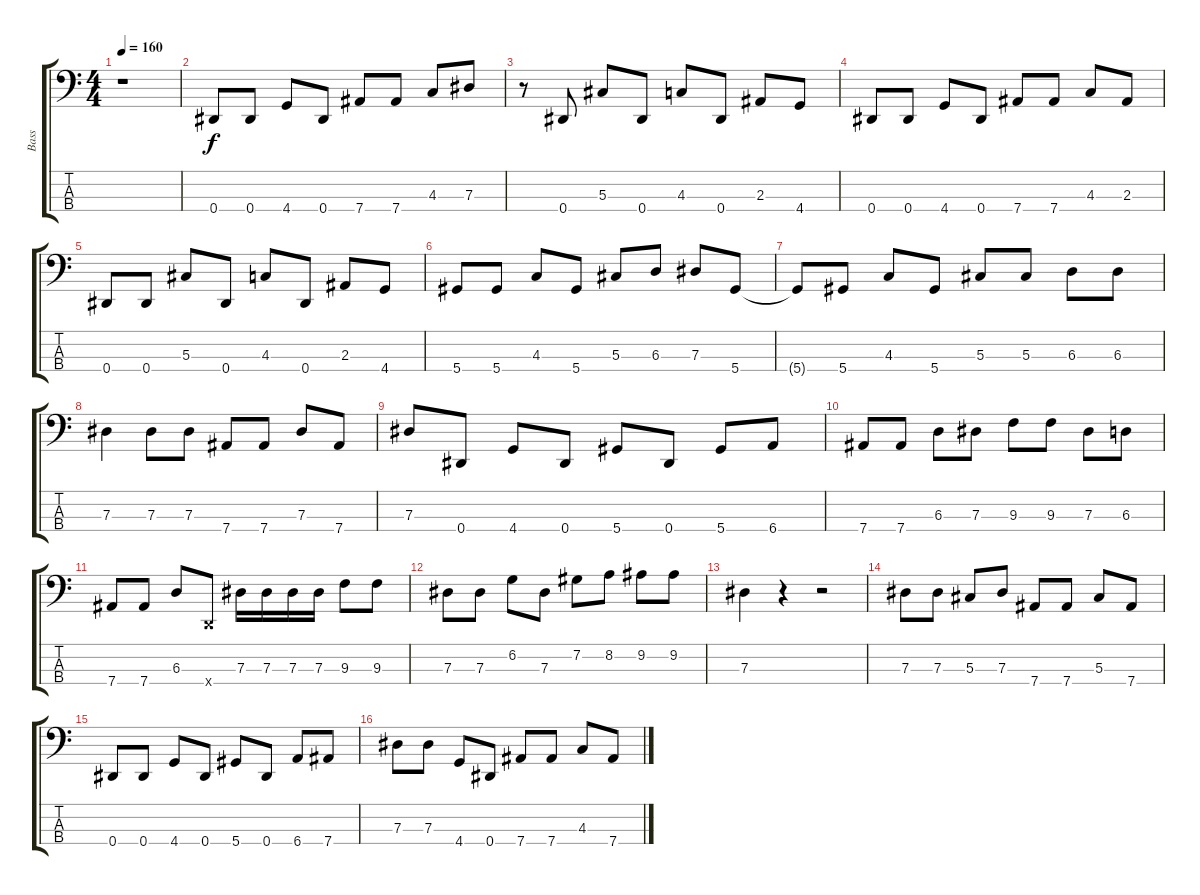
\track ("Bass" "Bass") {instrument electricbassfinger}
\staff {score tabs}
\tuning (Gb2 Db2 Ab1 Eb1) {hide}
\ts (4 4)
\tempo 160
\clef f4
\ks c
r.1{dy f instrument electricbassfinger} |
0.4.8 0.4.8 4.4.8 0.4.8 7.4.8 7.4.8 4.3.8 7.3.8 |
r.8 0.4.8 5.3.8 0.4.8 4.3.8 0.4.8 2.3.8 4.4.8 |
0.4.8 0.4.8 4.4.8 0.4.8 7.4.8 7.4.8 4.3.8 2.3.8 |
0.4.8 0.4.8 5.3.8 0.4.8 4.3.8 0.4.8 2.3.8 4.4.8 |
5.4.8 5.4.8 4.3.8 5.4.8 5.3.8 6.3.8 7.3.8 5.4.8 |
5.4{t}.8 5.4.8 4.3.8 5.4.8 5.3.8 5.3.8 6.3.8 6.3.8 |
7.3.4 7.3.8 7.3.8 7.4.8 7.4.8 7.3.8 7.4.8 |
7.3.8 0.4.8 4.4.8 0.4.8 5.4.8 0.4.8 5.4.8 6.4.8 |
7.4.8 7.4.8 6.3.8 7.3.8 9.3.8 9.3.8 7.3.8 6.3.8 |
7.4.8 7.4.8 6.3.8 -1.4{x}.8 7.3.16 7.3.16 7.3.16 7.3.16 9.3.8 9.3.8 |
7.3.8 7.3.8 6.2.8 7.3.8 7.2.8 8.2.8 9.2.8 9.2.8 |
7.3.4 r.4 r.2 |
7.3.8 7.3.8 5.3.8 7.3.8 7.4.8 7.4.8 5.3.8 7.4.8 |
0.4.8 0.4.8 4.4.8 0.4.8 5.4.8 0.4.8 6.4.8 7.4.8 |
7.3.8 7.3.8 4.4.8 0.4.8 7.4.8 7.4.8 4.3.8 7.4.8
